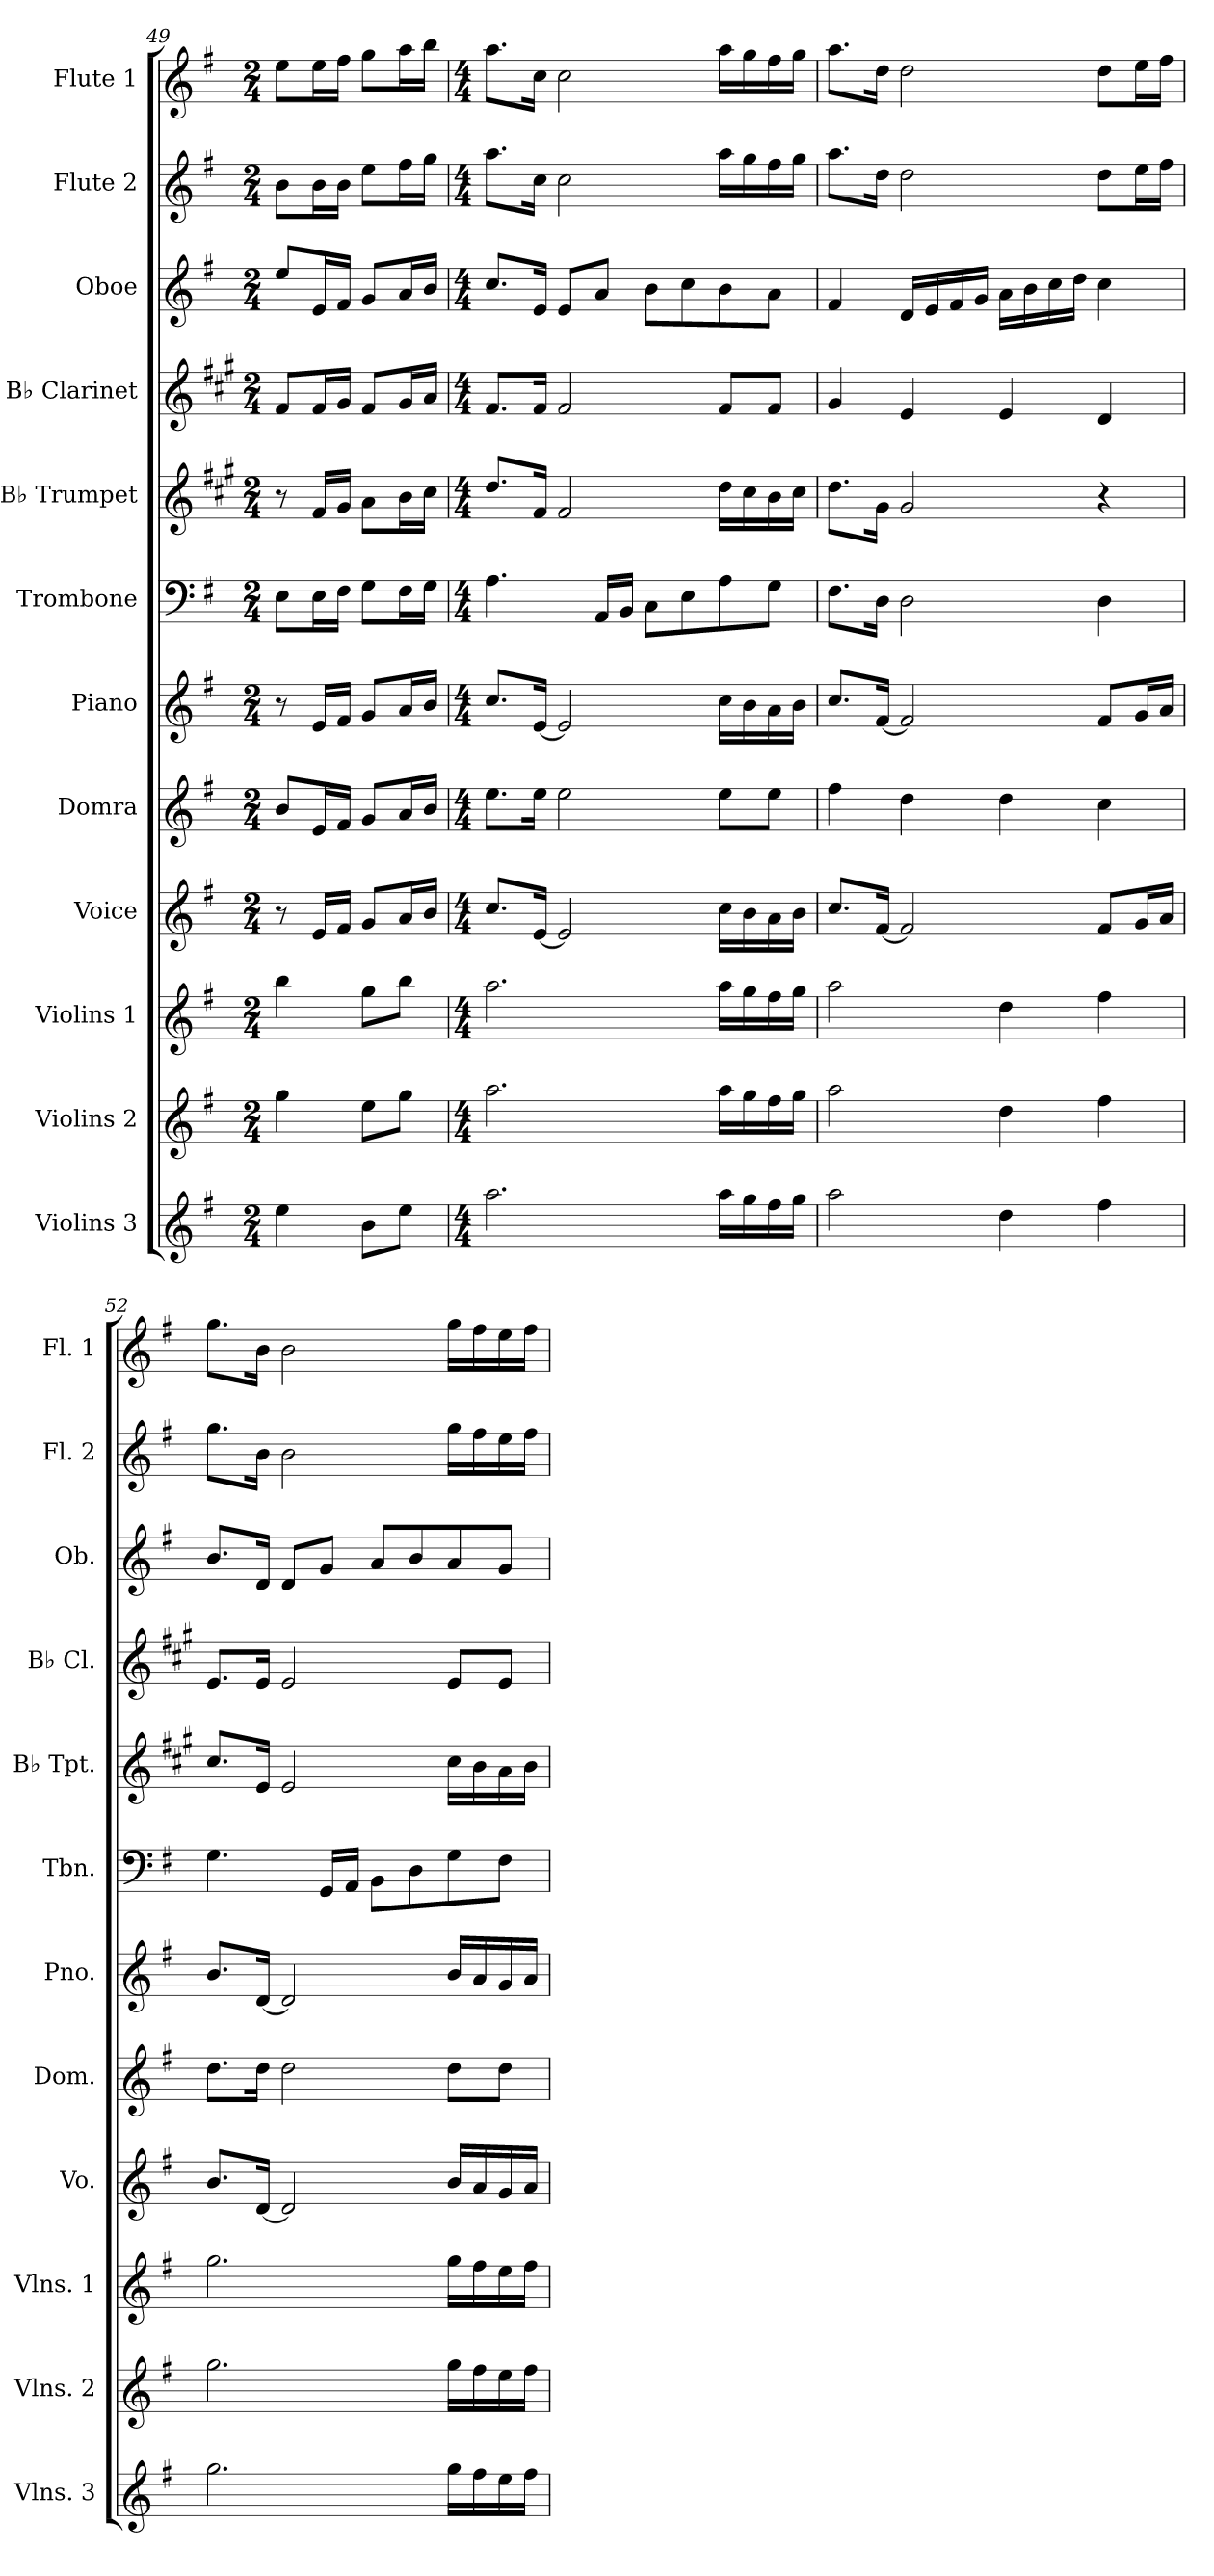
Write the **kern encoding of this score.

**kern	**kern	**kern	**kern	**kern	**kern	**kern	**kern	**kern	**kern	**kern	**kern
*part12	*part11	*part10	*part9	*part8	*part7	*part6	*part5	*part4	*part3	*part2	*part1
*staff12	*staff11	*staff10	*staff9	*staff8	*staff7	*staff6	*staff5	*staff4	*staff3	*staff2	*staff1
*I"Violins 3	*I"Violins 2	*I"Violins 1	*I"Voice	*I"Domra	*I"Piano	*I"Trombone	*I"B♭ Trumpet	*I"B♭ Clarinet	*I"Oboe	*I"Flute 2	*I"Flute 1
*I'Vlns. 3	*I'Vlns. 2	*I'Vlns. 1	*I'Vo.	*I'Dom.	*I'Pno.	*I'Tbn.	*I'B♭ Tpt.	*I'B♭ Cl.	*I'Ob.	*I'Fl. 2	*I'Fl. 1
*clefG2	*clefG2	*clefG2	*clefG2	*clefG2	*clefG2	*clefF4	*clefG2	*clefG2	*clefG2	*clefG2	*clefG2
*	*	*	*	*	*	*	*ITrd1c2	*ITrd1c2	*	*	*
*k[f#]	*k[f#]	*k[f#]	*k[f#]	*k[f#]	*k[f#]	*k[f#]	*k[f#]	*k[f#]	*k[f#]	*k[f#]	*k[f#]
*M2/4	*M2/4	*M2/4	*M2/4	*M2/4	*M2/4	*M2/4	*M2/4	*M2/4	*M2/4	*M2/4	*M2/4
=49	=49	=49	=49	=49	=49	=49	=49	=49	=49	=49	=49
4ee\	4gg\	4bb\	8r	8b/L	8r	8E\L	8r	8e/L	8ee/L	8b\L	8ee\L
.	.	.	16e/LL	16e/L	16e/LL	16E\L	16e/LL	16e/L	16e/L	16b\L	16ee\L
.	.	.	16f#/JJ	16f#/JJ	16f#/JJ	16F#\JJ	16f#/JJ	16f#/JJ	16f#/JJ	16b\JJ	16ff#\JJ
8b\L	8ee\L	8gg\L	8g/L	8g/L	8g/L	8G\L	8g\L	8e/L	8g/L	8ee\L	8gg\L
8ee\J	8gg\J	8bb\J	16a/L	16a/L	16a/L	16F#\L	16a\L	16f#/L	16a/L	16ff#\L	16aa\L
.	.	.	16b/JJ	16b/JJ	16b/JJ	16G\JJ	16b\JJ	16g/JJ	16b/JJ	16gg\JJ	16bb\JJ
=50	=50	=50	=50	=50	=50	=50	=50	=50	=50	=50	=50
*M4/4	*M4/4	*M4/4	*M4/4	*M4/4	*M4/4	*M4/4	*M4/4	*M4/4	*M4/4	*M4/4	*M4/4
2.aa\	2.aa\	2.aa\	8.cc/L	8.ee\L	8.cc/L	4.A\	8.cc/L	8.e/L	8.cc/L	8.aa\L	8.aa\L
.	.	.	[16e/Jk	16ee\Jk	[16e/Jk	.	16e/Jk	16e/Jk	16e/Jk	16cc\Jk	16cc\Jk
.	.	.	2e/]	2ee\	2e/]	.	2e/	2e/	8e/L	2cc\	2cc\
.	.	.	.	.	.	16AA/LL	.	.	8a/J	.	.
.	.	.	.	.	.	16BB/JJ	.	.	.	.	.
.	.	.	.	.	.	8C\L	.	.	8b\L	.	.
.	.	.	.	.	.	8E\	.	.	8cc\	.	.
16aa\LL	16aa\LL	16aa\LL	16cc\LL	8ee\L	16cc\LL	8A\	16cc\LL	8e/L	8b\	16aa\LL	16aa\LL
16gg\	16gg\	16gg\	16b\	.	16b\	.	16b\	.	.	16gg\	16gg\
16ff#\	16ff#\	16ff#\	16a\	8ee\J	16a\	8G\J	16a\	8e/J	8a\J	16ff#\	16ff#\
16gg\JJ	16gg\JJ	16gg\JJ	16b\JJ	.	16b\JJ	.	16b\JJ	.	.	16gg\JJ	16gg\JJ
!!LO:PB:g=z
=51	=51	=51	=51	=51	=51	=51	=51	=51	=51	=51	=51
2aa\	2aa\	2aa\	8.cc/L	4ff#\	8.cc/L	8.F#\L	8.cc\L	4f#/	4f#/	8.aa\L	8.aa\L
.	.	.	[16f#/Jk	.	[16f#/Jk	16D\Jk	16f#\Jk	.	.	16dd\Jk	16dd\Jk
.	.	.	2f#/]	4dd\	2f#/]	2D\	2f#/	4d/	16d/LL	2dd\	2dd\
.	.	.	.	.	.	.	.	.	16e/	.	.
.	.	.	.	.	.	.	.	.	16f#/	.	.
.	.	.	.	.	.	.	.	.	16g/JJ	.	.
4dd\	4dd\	4dd\	.	4dd\	.	.	.	4d/	16a\LL	.	.
.	.	.	.	.	.	.	.	.	16b\	.	.
.	.	.	.	.	.	.	.	.	16cc\	.	.
.	.	.	.	.	.	.	.	.	16dd\JJ	.	.
4ff#\	4ff#\	4ff#\	8f#/L	4cc\	8f#/L	4D\	4r	4c/	4cc\	8dd\L	8dd\L
.	.	.	16g/L	.	16g/L	.	.	.	.	16ee\L	16ee\L
.	.	.	16a/JJ	.	16a/JJ	.	.	.	.	16ff#\JJ	16ff#\JJ
=52	=52	=52	=52	=52	=52	=52	=52	=52	=52	=52	=52
2.gg\	2.gg\	2.gg\	8.b/L	8.dd\L	8.b/L	4.G\	8.b/L	8.d/L	8.b/L	8.gg\L	8.gg\L
.	.	.	[16d/Jk	16dd\Jk	[16d/Jk	.	16d/Jk	16d/Jk	16d/Jk	16b\Jk	16b\Jk
.	.	.	2d/]	2dd\	2d/]	.	2d/	2d/	8d/L	2b\	2b\
.	.	.	.	.	.	16GG/LL	.	.	8g/J	.	.
.	.	.	.	.	.	16AA/JJ	.	.	.	.	.
.	.	.	.	.	.	8BB\L	.	.	8a/L	.	.
.	.	.	.	.	.	8D\	.	.	8b/	.	.
16gg\LL	16gg\LL	16gg\LL	16b/LL	8dd\L	16b/LL	8G\	16b\LL	8d/L	8a/	16gg\LL	16gg\LL
16ff#\	16ff#\	16ff#\	16a/	.	16a/	.	16a\	.	.	16ff#\	16ff#\
16ee\	16ee\	16ee\	16g/	8dd\J	16g/	8F#\J	16g\	8d/J	8g/J	16ee\	16ee\
16ff#\JJ	16ff#\JJ	16ff#\JJ	16a/JJ	.	16a/JJ	.	16a\JJ	.	.	16ff#\JJ	16ff#\JJ
=	=	=	=	=	=	=	=	=	=	=	=
*-	*-	*-	*-	*-	*-	*-	*-	*-	*-	*-	*-
